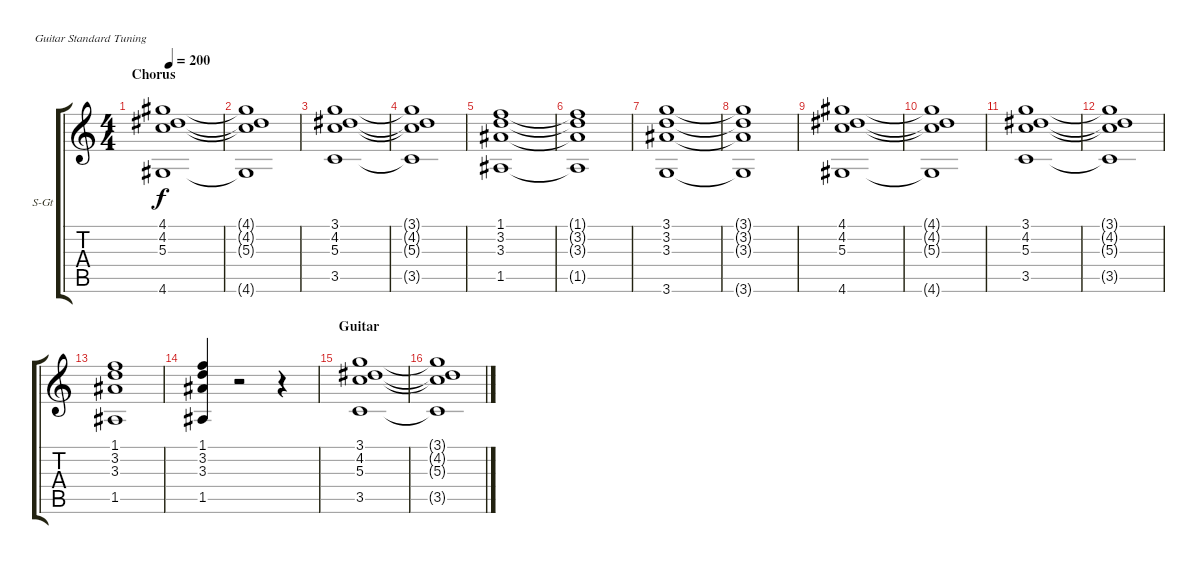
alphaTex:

\bracketExtendMode groupsimilarinstruments
\firstSystemTrackNameOrientation horizontal
\otherSystemsTrackNameOrientation horizontal
\track ("Ensemble" "S-Gt") {instrument stringensemble1}
\staff {score tabs}
\tuning (E4 B3 G3 D3 A2 E2)
\displaytranspose 12
\ts (4 4)
\section ("" "Chorus")
\tempo 200
\clef g2
\ks aminor
(4.1 4.2 5.3 4.6).1{dy f} |
(4.1{t} 4.2{t} 5.3{t} 4.6{t}).1 |
(3.1 4.2 5.3 3.5).1 |
(3.1{t} 4.2{t} 5.3{t} 3.5{t}).1 |
(1.1 3.2 3.3 1.5).1 |
(1.1{t} 3.2{t} 3.3{t} 1.5{t}).1 |
(3.1 3.2 3.3 3.6).1 |
(3.1{t} 3.2{t} 3.3{t} 3.6{t}).1 |
(4.1 4.2 5.3 4.6).1 |
(4.1{t} 4.2{t} 5.3{t} 4.6{t}).1 |
(3.1 4.2 5.3 3.5).1 |
(3.1{t} 4.2{t} 5.3{t} 3.5{t}).1 |
(1.1 3.2 3.3 1.5).1 |
(1.1 3.2 3.3 1.5).4 r.2 r.4 |
\section ("" "Guitar")
(3.1 4.2 5.3 3.5).1 |
(3.1{t} 4.2{t} 5.3{t} 3.5{t}).1
